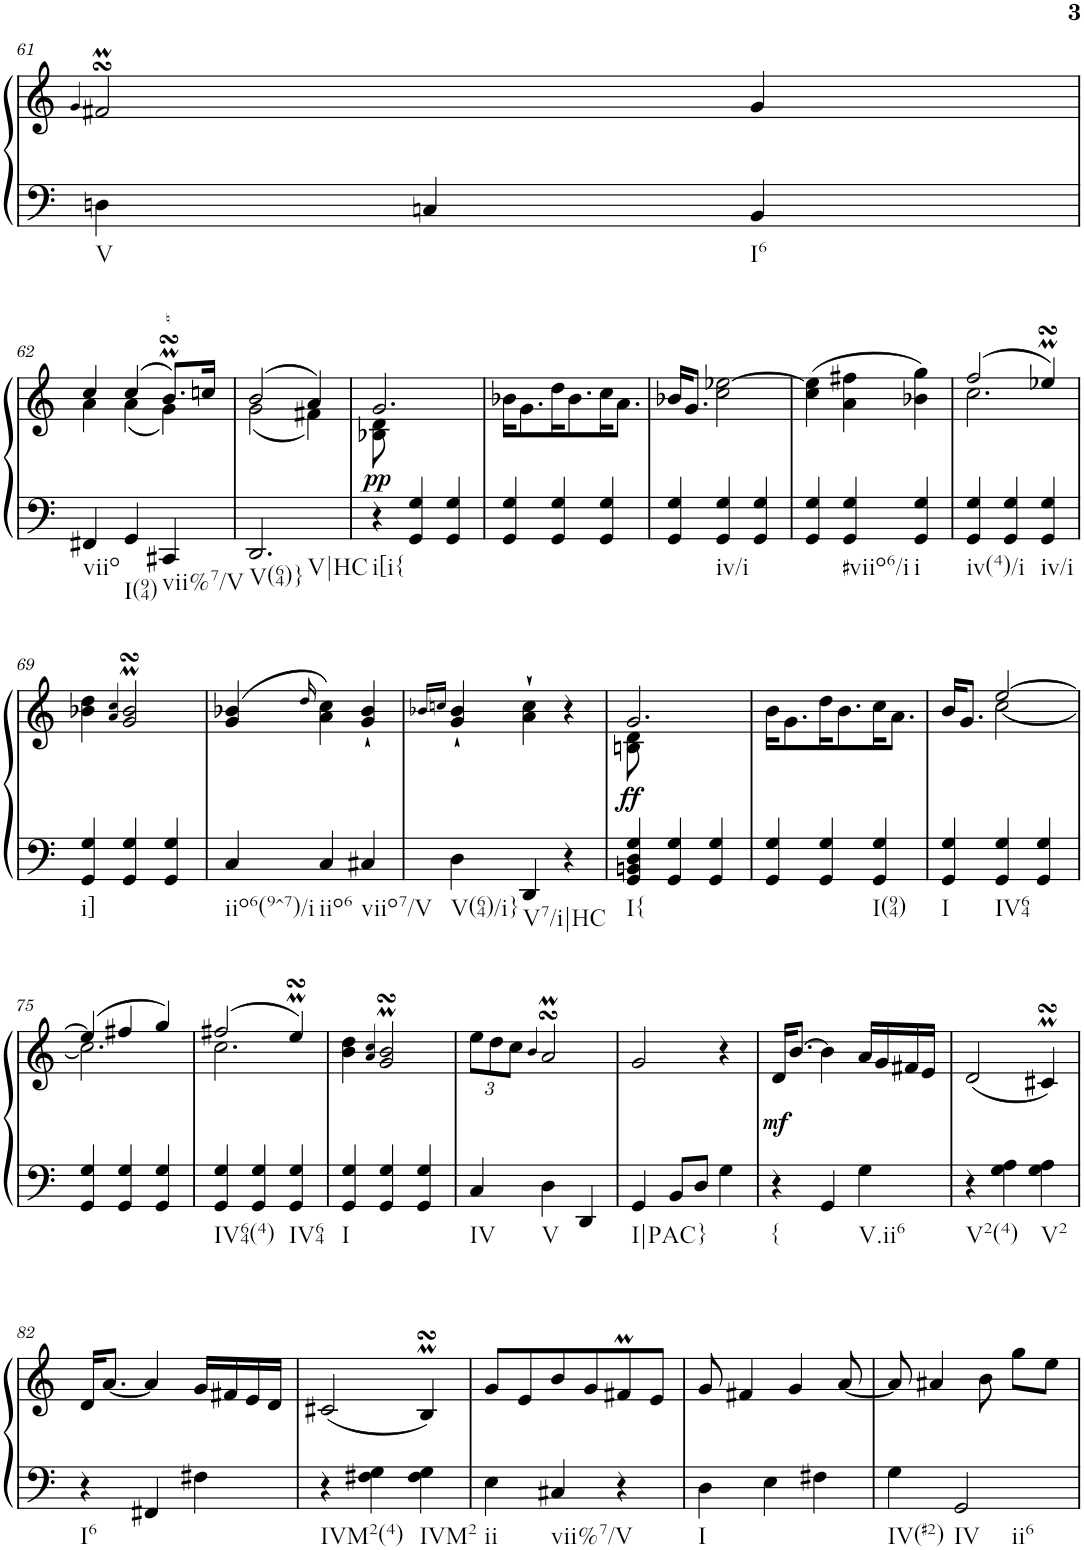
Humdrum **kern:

**kern	**kern	**dynam
*part1	*part1	*part1
*staff2	*staff1	*staff1/2
*I"Harpsichord	*	*
*I'Hch.	*	*
!!LO:PB:g=z
*clefF4	*clefG2	*
*k[]	*k[]	*
*M3/4	*M3/4	*
=61	=61	=61
.	4qg/	.
!LO:TX:b:t=V	!	!
4Dn\	2f#XsSsSm/	.
4Cn/	.	.
!LO:TX:b:t=I6	!	!
4BB/	4g/	.
!!LO:LB:g=z
=62	=62	=62
*	*^	*
!LO:TX:b:t=viio	!	!	!
4FF#X/	4cc/	4a\	.
!LO:TX:b:t=I(94)	!	!	!
4GG/	(>4cc/	(<4a\	.
!LO:TX:b:t=vii%7/V	!	!	!
4CC#X/	8.bmsSsS/L)	4g\)	.
.	16ccn/Jk	.	.
=63	=63	=63	=63
!LO:TX:b:t=V(64)}	!	!	!
!LO:TX:b:t=V|HC	!	!	!
2.DD/	(>2b/	(<2g\	.
.	4a/)	4f#X\)	.
=64	=64	=64	=64
!LO:TX:b:t=i[i{	!	!	!
!	!	!	!LO:DY:b
4r	2.g/	8B-X\ 8d\	pp
.	.	2ryy	.
4GG/ 4G/	.	.	.
4GG/ 4G/	.	.	.
.	.	8ryy	.
*	*v	*v	*
=65	=65	=65
4GG/ 4G/	16b-X\KL	.
.	8.g\	.
4GG/ 4G/	16dd\K	.
.	8.b-\	.
4GG/ 4G/	16cc\K	.
.	8.a\J	.
=66	=66	=66
4GG/ 4G/	16b-X/KL	.
.	8.g/J	.
!LO:TX:b:t=iv/i	!	!
4GG/ 4G/	2cc\ [2ee-X\	.
4GG/ 4G/	.	.
=67	=67	=67
4GG/ 4G/	(>4cc\ 4ee-\]	.
!LO:TX:b:t=#viio6/i	!	!
4GG/ 4G/	4a\ 4ff#X\	.
!LO:TX:b:t=i	!	!
4GG/ 4G/	4b-X\ 4gg\)	.
=68	=68	=68
*	*^	*
!LO:TX:b:t=iv(4)/i	!	!	!
4GG/ 4G/	(>2ff/	2.cc\	.
4GG/ 4G/	.	.	.
!LO:TX:b:t=iv/i	!	!	!
4GG/ 4G/	4ee-XMsSSs/)	.	.
*	*v	*v	*
!!LO:LB:g=z
=69	=69	=69
!LO:TX:b:t=i]	!	!
4GG/ 4G/	4b-X\ 4dd\	.
.	4qa/ 4qcc/	.
4GG/ 4G/	2g/MsSSS 2b-/MsSSS	.
4GG/ 4G/	.	.
=70	=70	=70
!LO:TX:b:t=iio6(9^7)/i	!	!
4C/	(>4g/ 4b-X/	.
.	16qdd/	.
!LO:TX:b:t=iio6	!	!
4C/	4a\ 4cc\)	.
!LO:TX:b:t=viio7/V	!	!
4C#X/	4g/` 4b-/`	.
=71	=71	=71
.	16qb-X/LL	.
.	16qccn/JJ	.
!LO:TX:b:t=V(64)/i}	!	!
4D\	4g/` 4b-/`	.
!LO:TX:b:t=V7/i|HC	!	!
4DD/	4a\` 4cc\`	.
4r	4r	.
=72	=72	=72
*	*^	*
!LO:TX:b:t=I{	!	!	!
!	!	!	!LO:DY:b
4GG/ 4BBn/ 4D/ 4G/	2.g/	8Bn\ 8d\	ff
.	.	8ryy	.
4GG/ 4G/	.	4ryy	.
4GG/ 4G/	.	4ryy	.
*	*v	*v	*
=73	=73	=73
4GG/ 4G/	16b\KL	.
.	8.g\	.
4GG/ 4G/	16dd\K	.
.	8.b\	.
!LO:TX:b:t=I(94)	!	!
4GG/ 4G/	16cc\K	.
.	8.a\J	.
=74	=74	=74
*	*^	*
!LO:TX:b:t=I	!	!	!
4GG/ 4G/	16b/KL	4ryy	.
.	8.g/J	.	.
!LO:TX:b:t=IV64	!	!	!
4GG/ 4G/	[2ee/	[2cc\	.
4GG/ 4G/	.	.	.
!!LO:LB:g=z	!!
=75	=75	=75	=75
4GG/ 4G/	(>4ee/]	2.cc\]	.
4GG/ 4G/	4ff#X/	.	.
4GG/ 4G/	4gg/)	.	.
=76	=76	=76	=76
!LO:TX:b:t=IV64(4)	!	!	!
4GG/ 4G/	(>2ff#X/	2.cc\	.
4GG/ 4G/	.	.	.
!LO:TX:b:t=IV64	!	!	!
4GG/ 4G/	4eemsSsS/)	.	.
*	*v	*v	*
=77	=77	=77
!LO:TX:b:t=I	!	!
4GG/ 4G/	4b\ 4dd\	.
.	4qa/ 4qcc/	.
4GG/ 4G/	2g/MsSSS 2b/MsSSS	.
4GG/ 4G/	.	.
=78	=78	=78
*	*Xbrackettup	*
!LO:TX:b:t=IV	!	!
4C/	12ee\L	.
.	12dd\	.
.	12cc\J	.
.	4qb/	.
!LO:TX:b:t=V	!	!
4D\	2asSSSM/	.
4DD/	.	.
=79	=79	=79
!LO:TX:b:t=I|PAC}	!	!
4GG/	2g/	.
8BB/L	.	.
8D/J	.	.
4G\	4r	.
=80	=80	=80
!LO:TX:b:t={	!	!
!	!	!LO:DY:b
4r	16d/KL	mf
.	[8.b/J	.
4GG/	4b\]	.
!LO:TX:b:t=V.ii6	!	!
4G\	16a/LL	.
.	16g/	.
.	16f#X/	.
.	16e/JJ	.
=81	=81	=81
!LO:TX:b:t=V2(4)	!	!
4r	(<2d/	.
4G\ 4A\	.	.
!LO:TX:b:t=V2	!	!
4G\ 4A\	4c#XmsSsS/)	.
!!LO:LB:g=z
=82	=82	=82
!LO:TX:b:t=I6	!	!
4r	16d/KL	.
.	[8.a/J	.
4FF#X/	4a/]	.
4F#X\	16g/LL	.
.	16f#X/	.
.	16e/	.
.	16d/JJ	.
=83	=83	=83
!LO:TX:b:t=IVM2(4)	!	!
4r	(<2c#X/	.
4F#X\ 4G\	.	.
!LO:TX:b:t=IVM2	!	!
4F#\ 4G\	4BmsSsS/)	.
=84	=84	=84
!LO:TX:b:t=ii	!	!
4E\	8g/L	.
.	8e/	.
!LO:TX:b:t=vii%7/V	!	!
4C#X/	8b/	.
.	8g/	.
4r	8f#Xm/	.
.	8e/J	.
=85	=85	=85
!LO:TX:b:t=I	!	!
4D\	8g/	.
.	4f#X/	.
4E\	.	.
.	4g/	.
4F#X\	.	.
.	[8a/	.
=86	=86	=86
!LO:TX:b:t=IV(#2)	!	!
4G\	8a/]	.
.	4a#X/	.
!LO:TX:b:t=IV	!	!
!LO:TX:b:t=ii6	!	!
2GG/	.	.
.	8b\	.
.	8gg\L	.
.	8ee\J	.
=	=	=
*-	*-	*-
